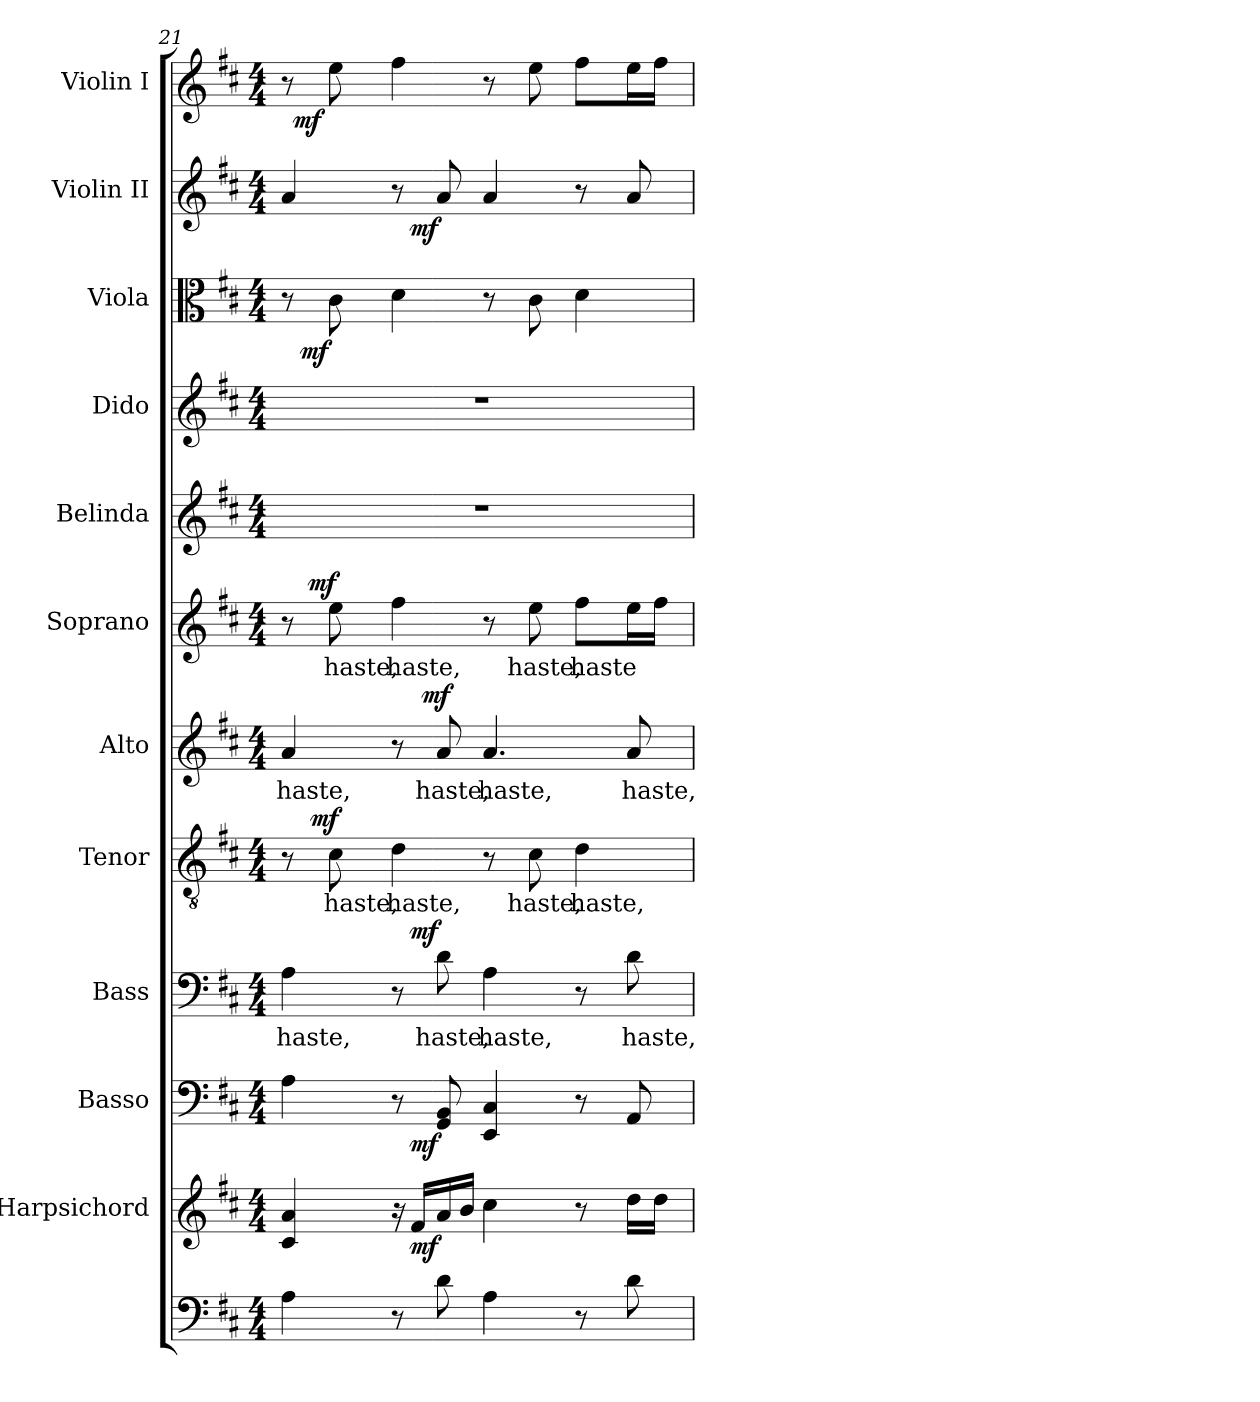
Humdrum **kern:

**kern	**kern	**dynam	**kern	**dynam	**kern	**text	**dynam	**kern	**text	**dynam	**kern	**text	**dynam	**kern	**text	**dynam	**kern	**kern	**kern	**dynam	**kern	**dynam	**kern	**dynam
*part12	*part11	*part11	*part10	*part10	*part9	*part9	*part9	*part8	*part8	*part8	*part7	*part7	*part7	*part6	*part6	*part6	*part5	*part4	*part3	*part3	*part2	*part2	*part1	*part1
*staff12	*staff11	*staff11	*staff10	*staff10	*staff9	*staff9	*staff9	*staff8	*staff8	*staff8	*staff7	*staff7	*staff7	*staff6	*staff6	*staff6	*staff5	*staff4	*staff3	*staff3	*staff2	*staff2	*staff1	*staff1
*	*I"Harpsichord	*	*I"Basso	*	*I"Bass	*	*	*I"Tenor	*	*	*I"Alto	*	*	*I"Soprano	*	*	*I"Belinda	*I"Dido	*I"Viola	*	*I"Violin II	*	*I"Violin I	*
*	*I'Harps.	*	*I'B.	*	*I'B.	*	*	*I'T.	*	*	*I'A.	*	*	*I'S.	*	*	*I'Bel.	*	*I'Vla.	*	*I'Vln. II	*	*I'Vln. I	*
!!LO:PB:g=z
*clefF4	*clefG2	*	*clefF4	*	*clefF4	*	*	*clefGv2	*	*	*clefG2	*	*	*clefG2	*	*	*clefG2	*clefG2	*clefC3	*	*clefG2	*	*clefG2	*
*	*	*	*	*	*	*	*	*ITrd7c12	*	*	*	*	*	*	*	*	*	*	*	*	*	*	*	*
*k[f#c#]	*k[f#c#]	*	*k[f#c#]	*	*k[f#c#]	*	*	*k[f#c#]	*	*	*k[f#c#]	*	*	*k[f#c#]	*	*	*k[f#c#]	*k[f#c#]	*k[f#c#]	*	*k[f#c#]	*	*k[f#c#]	*
*D:	*D:	*	*D:	*	*D:	*	*	*D:	*	*	*D:	*	*	*D:	*	*	*D:	*D:	*D:	*	*D:	*	*D:	*
*M4/4	*M4/4	*	*M4/4	*	*M4/4	*	*	*M4/4	*	*	*M4/4	*	*	*M4/4	*	*	*M4/4	*M4/4	*M4/4	*	*M4/4	*	*M4/4	*
=21	=21	=21	=21	=21	=21	=21	=21	=21	=21	=21	=21	=21	=21	=21	=21	=21	=21	=21	=21	=21	=21	=21	=21	=21
!	!	!	!	!	!	!LO:LY:b:color=#000000	!	!	!	!	!	!	!	!	!	!	!	!	!	!	!	!	!	!
!	!	!	!	!	!	!	!	!	!	!	!	!LO:LY:b:color=#000000	!	!	!	!	!	!	!	!	!	!	!	!
*	*	*	*^	*	*^	*	*	*^	*	*	*^	*	*	*^	*	*	*	*	*^	*	*^	*	*^	*
4Ai\	4c#i/ 4ai	.	4Ai\	4ryy	.	4Ai\	4ryy	haste,	.	8r	16ryy	.	.	4ai/	4ryy	haste,	.	8r	16ryy	.	.	1r	1r	8r	32ryy	.	4ai/	4ryy	.	8r	32ryy	.
.	.	.	.	.	.	.	.	.	.	.	.	.	.	.	.	.	.	.	.	.	.	.	.	.	128...ryy	.	.	.	.	.	1024ryy	.
.	.	.	.	.	.	.	.	.	.	.	.	.	.	.	.	.	.	.	.	.	.	.	.	.	.	.	.	.	.	.	2ryy	mf
.	.	.	.	.	.	.	.	.	.	.	.	.	.	.	.	.	.	.	.	.	.	.	.	.	2ryy	mf	.	.	.	.	.	.
.	.	.	.	.	.	.	.	.	.	.	512.ryy	.	.	.	.	.	.	.	2...ryy	.	mf	.	.	.	.	.	.	.	.	.	.	.
.	.	.	.	.	.	.	.	.	.	.	2ryy	.	mf	.	.	.	.	.	.	.	.	.	.	.	.	.	.	.	.	.	.	.
!	!	!	!	!	!	!	!	!	!	!	!	!LO:LY:b:color=#000000	!	!	!	!	!	!	!	!	!	!	!	!	!	!	!	!	!	!	!	!
!	!	!	!	!	!	!	!	!	!	!	!	!	!	!	!	!	!	!	!	!LO:LY:b:color=#000000	!	!	!	!	!	!	!	!	!	!	!	!
.	.	.	.	.	.	.	.	.	.	8C#i\	.	haste,	.	.	.	.	.	8eei\	.	haste,	.	.	.	8c#i\	.	.	.	.	.	8eei\	.	.
!	!	!	!	!	!	!	!	!	!	!	!	!LO:LY:b:color=#000000	!	!	!	!	!	!	!	!	!	!	!	!	!	!	!	!	!	!	!	!
!	!	!	!	!	!	!	!	!	!	!	!	!	!	!	!	!	!	!	!	!LO:LY:b:color=#000000	!	!	!	!	!	!	!	!	!	!	!	!
8r	16r	.	8r	16ryy	.	8r	16ryy	.	.	4Di\	.	haste,	.	8r	16ryy	.	.	4ff#i\	.	haste,	.	.	.	4di\	.	.	8r	16ryy	.	4ff#i\	.	.
.	16f#i/LL	mf	.	2ryy	mf	.	2ryy	.	mf	.	.	.	.	.	64ryy	.	.	.	.	.	.	.	.	.	.	.	.	2ryy	mf	.	.	.
.	.	.	.	.	.	.	.	.	.	.	.	.	.	.	256.ryy	.	.	.	.	.	.	.	.	.	.	.	.	.	.	.	.	.
.	.	.	.	.	.	.	.	.	.	.	.	.	.	.	2ryy	.	mf	.	.	.	.	.	.	.	.	.	.	.	.	.	.	.
!	!	!	!	!	!	!	!	!LO:LY:b:color=#000000	!	!	!	!	!	!	!	!	!	!	!	!	!	!	!	!	!	!	!	!	!	!	!	!
!	!	!	!	!	!	!	!	!	!	!	!	!	!	!	!	!LO:LY:b:color=#000000	!	!	!	!	!	!	!	!	!	!	!	!	!	!	!	!
8di\	16ai/	.	8GGi/ 8BBi	.	.	8di\	.	haste,	.	.	.	.	.	8ai/	.	haste,	.	.	.	.	.	.	.	.	.	.	8ai/	.	.	.	.	.
.	16bi/JJ	.	.	.	.	.	.	.	.	.	.	.	.	.	.	.	.	.	.	.	.	.	.	.	.	.	.	.	.	.	.	.
!	!	!	!	!	!	!	!	!LO:LY:b:color=#000000	!	!	!	!	!	!	!	!	!	!	!	!	!	!	!	!	!	!	!	!	!	!	!	!
!	!	!	!	!	!	!	!	!	!	!	!	!	!	!	!	!LO:LY:b:color=#000000	!	!	!	!	!	!	!	!	!	!	!	!	!	!	!	!
4Ai\	4cc#i\	.	4EEi/ 4C#i	.	.	4Ai\	.	haste,	.	8r	.	.	.	4.ai/	.	haste,	.	8r	.	.	.	.	.	8r	.	.	4ai/	.	.	8r	.	.
.	.	.	.	.	.	.	.	.	.	.	.	.	.	.	.	.	.	.	.	.	.	.	.	.	.	.	.	.	.	.	4ryy	.
.	.	.	.	.	.	.	.	.	.	.	.	.	.	.	.	.	.	.	.	.	.	.	.	.	4ryy	.	.	.	.	.	.	.
.	.	.	.	.	.	.	.	.	.	.	4ryy	.	.	.	.	.	.	.	.	.	.	.	.	.	.	.	.	.	.	.	.	.
!	!	!	!	!	!	!	!	!	!	!	!	!LO:LY:b:color=#000000	!	!	!	!	!	!	!	!	!	!	!	!	!	!	!	!	!	!	!	!
!	!	!	!	!	!	!	!	!	!	!	!	!	!	!	!	!	!	!	!	!LO:LY:b:color=#000000	!	!	!	!	!	!	!	!	!	!	!	!
.	.	.	.	.	.	.	.	.	.	8C#i\	.	haste,	.	.	.	.	.	8eei\	.	haste,	.	.	.	8c#i\	.	.	.	.	.	8eei\	.	.
!	!	!	!	!	!	!	!	!	!	!	!	!LO:LY:b:color=#000000	!	!	!	!	!	!	!	!	!	!	!	!	!	!	!	!	!	!	!	!
!	!	!	!	!	!	!	!	!	!	!	!	!	!	!	!	!	!	!	!	!LO:LY:b:color=#000000	!	!	!	!	!	!	!	!	!	!	!	!
8r	8r	.	8r	.	.	8r	.	.	.	4Di\	.	haste,	.	.	.	.	.	8ff#i\L	.	haste	.	.	.	4di\	.	.	8r	.	.	8ff#i\L	.	.
.	.	.	.	.	.	.	.	.	.	.	.	.	.	.	.	.	.	.	.	.	.	.	.	.	.	.	.	.	.	.	8ryy	.
.	.	.	.	.	.	.	.	.	.	.	.	.	.	.	.	.	.	.	.	.	.	.	.	.	8ryy	.	.	.	.	.	.	.
.	.	.	.	8.ryy	.	.	8.ryy	.	.	.	.	.	.	.	.	.	.	.	.	.	.	.	.	.	.	.	.	8.ryy	.	.	.	.
.	.	.	.	.	.	.	.	.	.	.	8ryy	.	.	.	.	.	.	.	.	.	.	.	.	.	.	.	.	.	.	.	.	.
.	.	.	.	.	.	.	.	.	.	.	.	.	.	.	8ryy	.	.	.	.	.	.	.	.	.	.	.	.	.	.	.	.	.
!	!	!	!	!	!	!	!	!LO:LY:b:color=#000000	!	!	!	!	!	!	!	!	!	!	!	!	!	!	!	!	!	!	!	!	!	!	!	!
!	!	!	!	!	!	!	!	!	!	!	!	!	!	!	!	!LO:LY:b:color=#000000	!	!	!	!	!	!	!	!	!	!	!	!	!	!	!	!
8di\	16ddi\LL	.	8AAi/	.	.	8di\	.	haste,	.	.	.	.	.	8ai/	.	haste,	.	16eei\L	.	.	.	.	.	.	.	.	8ai/	.	.	16eei\L	.	.
.	.	.	.	.	.	.	.	.	.	.	.	.	.	.	.	.	.	.	.	.	.	.	.	.	.	.	.	.	.	.	16ryy	.
.	.	.	.	.	.	.	.	.	.	.	.	.	.	.	.	.	.	.	.	.	.	.	.	.	16ryy	.	.	.	.	.	.	.
.	16ddi\JJ	.	.	.	.	.	.	.	.	.	.	.	.	.	.	.	.	16ff#i\JJ	.	.	.	.	.	.	.	.	.	.	.	16ff#i\JJ	.	.
.	.	.	.	.	.	.	.	.	.	.	32ryy	.	.	.	.	.	.	.	.	.	.	.	.	.	.	.	.	.	.	.	.	.
.	.	.	.	.	.	.	.	.	.	.	.	.	.	.	32ryy	.	.	.	.	.	.	.	.	.	.	.	.	.	.	.	.	.
.	.	.	.	.	.	.	.	.	.	.	.	.	.	.	.	.	.	.	.	.	.	.	.	.	.	.	.	.	.	.	64ryy	.
.	.	.	.	.	.	.	.	.	.	.	64ryy	.	.	.	.	.	.	.	.	.	.	.	.	.	.	.	.	.	.	.	.	.
.	.	.	.	.	.	.	.	.	.	.	.	.	.	.	.	.	.	.	.	.	.	.	.	.	64ryy	.	.	.	.	.	.	.
.	.	.	.	.	.	.	.	.	.	.	.	.	.	.	.	.	.	.	.	.	.	.	.	.	.	.	.	.	.	.	128...ryy	.
.	.	.	.	.	.	.	.	.	.	.	128ryy	.	.	.	.	.	.	.	.	.	.	.	.	.	.	.	.	.	.	.	.	.
.	.	.	.	.	.	.	.	.	.	.	.	.	.	.	128ryy	.	.	.	.	.	.	.	.	.	.	.	.	.	.	.	.	.
.	.	.	.	.	.	.	.	.	.	.	256ryy	.	.	.	.	.	.	.	.	.	.	.	.	.	.	.	.	.	.	.	.	.
.	.	.	.	.	.	.	.	.	.	.	.	.	.	.	512ryy	.	.	.	.	.	.	.	.	.	.	.	.	.	.	.	.	.
.	.	.	.	.	.	.	.	.	.	.	1024ryy	.	.	.	.	.	.	.	.	.	.	.	.	.	1024ryy	.	.	.	.	.	.	.
*	*	*	*v	*v	*	*	*	*	*	*v	*v	*	*	*v	*v	*	*	*v	*v	*	*	*	*	*v	*v	*	*v	*v	*	*v	*v	*
*	*	*	*	*	*v	*v	*	*	*	*	*	*	*	*	*	*	*	*	*	*	*	*	*	*	*
=	=	=	=	=	=	=	=	=	=	=	=	=	=	=	=	=	=	=	=	=	=	=	=	=
*-	*-	*-	*-	*-	*-	*-	*-	*-	*-	*-	*-	*-	*-	*-	*-	*-	*-	*-	*-	*-	*-	*-	*-	*-
